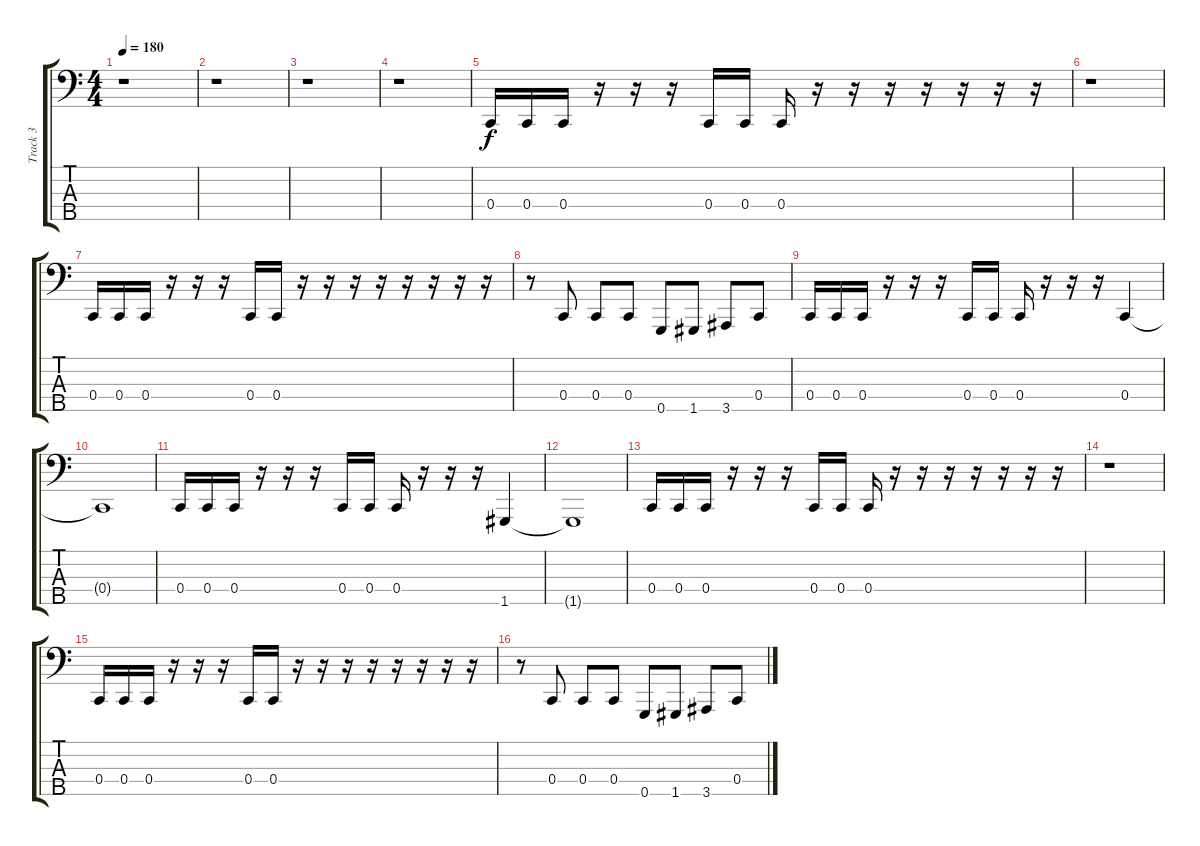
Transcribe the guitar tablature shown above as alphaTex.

\track ("Track 3" "Track 3") {instrument electricbasspick}
\staff {score tabs}
\tuning (Eb2 Bb1 F1 C1 G0) {hide}
\ts (4 4)
\tempo 180
\clef f4
\ks c
r.1{dy f} |
r.1 |
r.1 |
r.1 |
0.4.16 0.4.16 0.4.16 r.16 r.16 r.16 0.4.16 0.4.16 0.4.16 r.16 r.16 r.16 r.16 r.16 r.16 r.16 |
r.1 |
0.4.16 0.4.16 0.4.16 r.16 r.16 r.16 0.4.16 0.4.16 r.16 r.16 r.16 r.16 r.16 r.16 r.16 r.16 |
r.8 0.4.8 0.4.8 0.4.8 0.5.8 1.5.8 3.5.8 0.4.8 |
0.4.16 0.4.16 0.4.16 r.16 r.16 r.16 0.4.16 0.4.16 0.4.16 r.16 r.16 r.16 0.4.4 |
0.4{t}.1 |
0.4.16 0.4.16 0.4.16 r.16 r.16 r.16 0.4.16 0.4.16 0.4.16 r.16 r.16 r.16 1.5.4 |
1.5{t}.1 |
0.4.16 0.4.16 0.4.16 r.16 r.16 r.16 0.4.16 0.4.16 0.4.16 r.16 r.16 r.16 r.16 r.16 r.16 r.16 |
r.1 |
0.4.16 0.4.16 0.4.16 r.16 r.16 r.16 0.4.16 0.4.16 r.16 r.16 r.16 r.16 r.16 r.16 r.16 r.16 |
r.8 0.4.8 0.4.8 0.4.8 0.5.8 1.5.8 3.5.8 0.4.8
